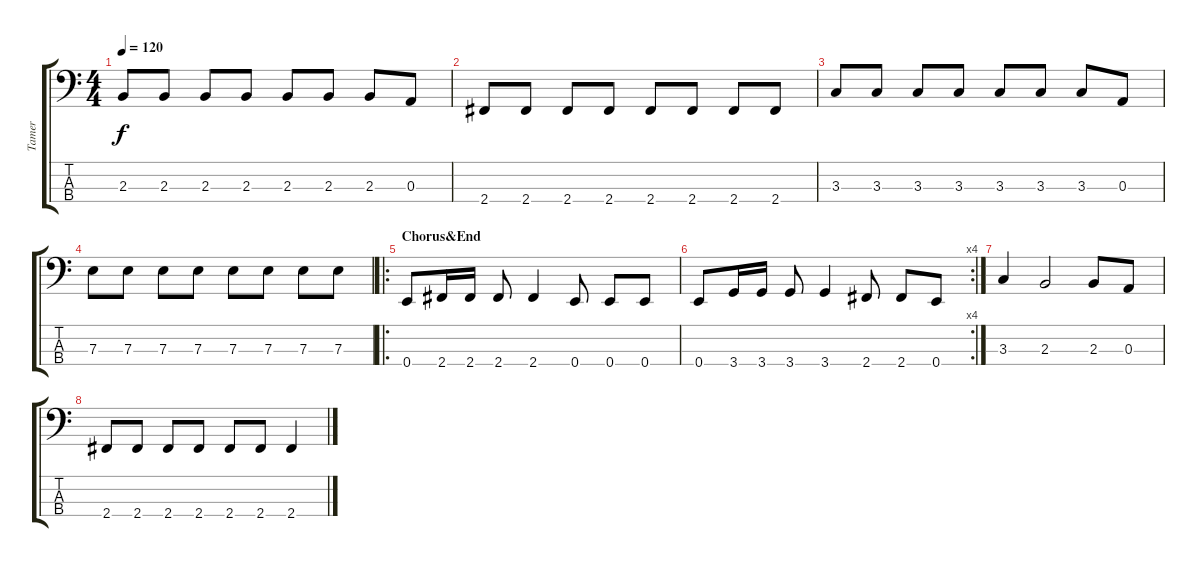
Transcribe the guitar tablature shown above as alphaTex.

\track ("Tamer" "Tamer") {instrument electricbasspick}
\staff {score tabs}
\tuning (G2 D2 A1 E1) {hide}
\ts (4 4)
\tempo 120
\clef f4
\ks c
2.3.8{dy f} 2.3.8 2.3.8 2.3.8 2.3.8 2.3.8 2.3.8 0.3.8 |
2.4.8 2.4.8 2.4.8 2.4.8 2.4.8 2.4.8 2.4.8 2.4.8 |
3.3.8 3.3.8 3.3.8 3.3.8 3.3.8 3.3.8 3.3.8 0.3.8 |
7.3.8 7.3.8 7.3.8 7.3.8 7.3.8 7.3.8 7.3.8 7.3.8 |
\ro
\section ("" "Chorus&End")
0.4.8 2.4.16 2.4.16 2.4.8 2.4.4 0.4.8 0.4.8 0.4.8 |
\rc 4
0.4.8 3.4.16 3.4.16 3.4.8 3.4.4 2.4.8 2.4.8 0.4.8 |
3.3.4 2.3.2 2.3.8 0.3.8 |
2.4.8 2.4.8 2.4.8 2.4.8 2.4.8 2.4.8 2.4.4
